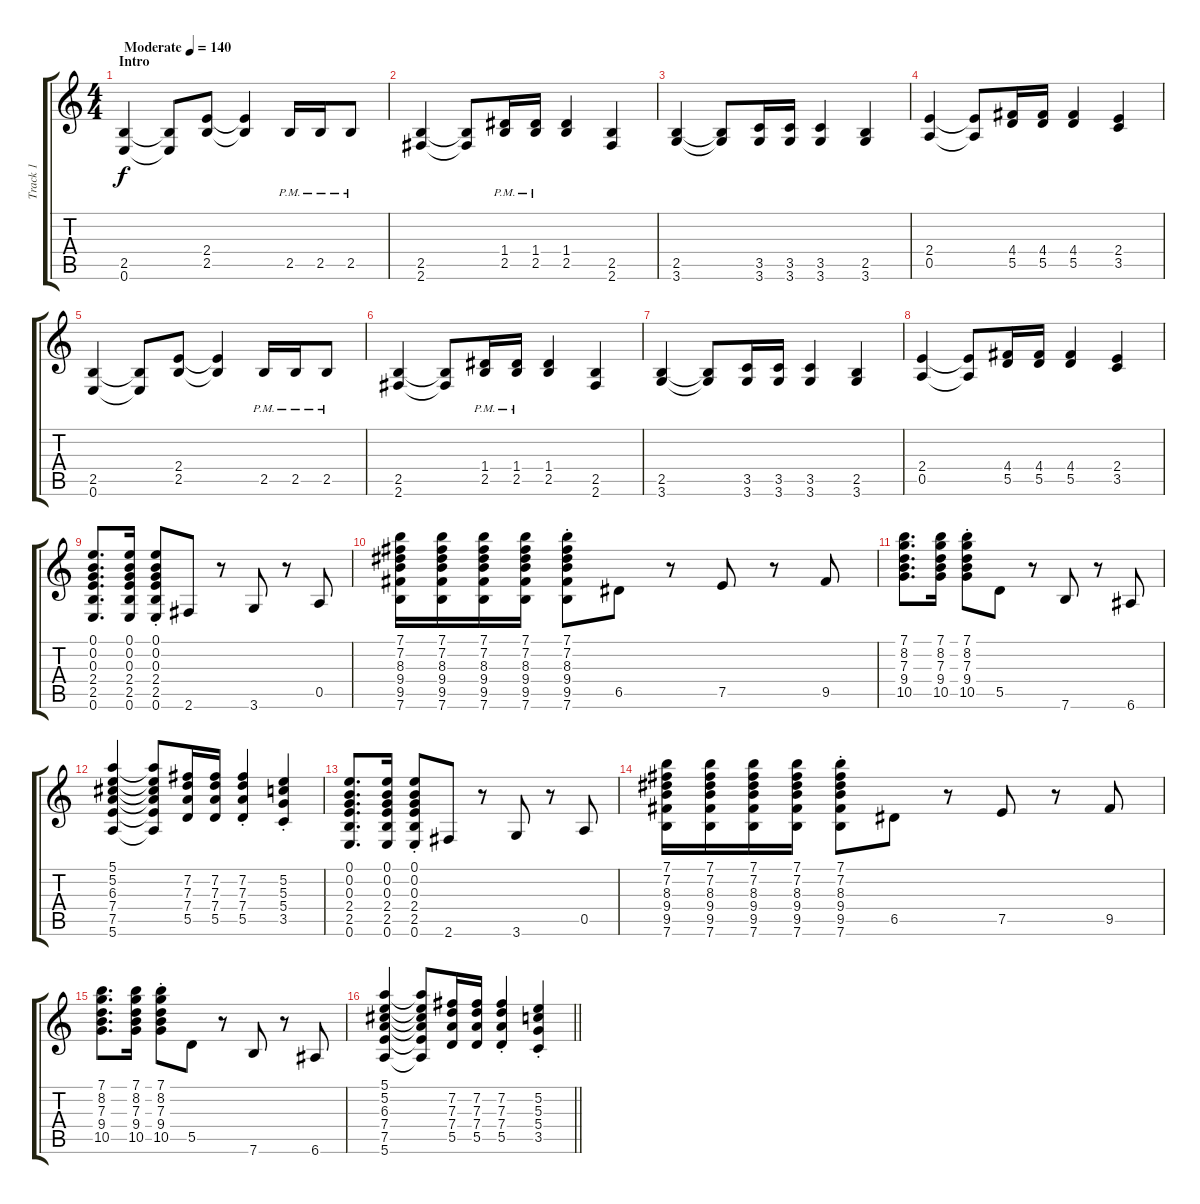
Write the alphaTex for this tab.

\track ("Track 1" "Track 1") {instrument distortionguitar}
\staff {score tabs}
\tuning (E4 B3 G3 D3 A2 E2) {hide}
\ts (4 4)
\section ("" "Intro")
\tempo (140 "Moderate")
\clef g2
\ks c
(2.5 0.6).4{dy f instrument distortionguitar} (2.5{t} 0.6{t}).8 (2.4 2.5).8 (2.4{t} 2.5{t}).4 2.5{pm}.16 2.5{pm}.16 2.5{pm}.8 |
(2.5 2.6).4 (2.5{t} 2.6{t}).8 (1.4 2.5{pm}).16 (1.4 2.5{pm}).16 (1.4 2.5).4 (2.5 2.6).4 |
(2.5 3.6).4 (2.5{t} 3.6{t}).8 (3.5 3.6).16 (3.5 3.6).16 (3.5 3.6).4 (2.5 3.6).4 |
(2.4 0.5).4 (2.4{t} 0.5{t}).8 (4.4 5.5).16 (4.4 5.5).16 (4.4 5.5).4 (2.4 3.5).4 |
(2.5 0.6).4 (2.5{t} 0.6{t}).8 (2.4 2.5).8 (2.4{t} 2.5{t}).4 2.5{pm}.16 2.5{pm}.16 2.5{pm}.8 |
(2.5 2.6).4 (2.5{t} 2.6{t}).8 (1.4 2.5{pm}).16 (1.4 2.5{pm}).16 (1.4 2.5).4 (2.5 2.6).4 |
(2.5 3.6).4 (2.5{t} 3.6{t}).8 (3.5 3.6).16 (3.5 3.6).16 (3.5 3.6).4 (2.5 3.6).4 |
(2.4 0.5).4 (2.4{t} 0.5{t}).8 (4.4 5.5).16 (4.4 5.5).16 (4.4 5.5).4 (2.4 3.5).4 |
(0.1 0.2 0.3 2.4 2.5 0.6).8{d} (0.1 0.2 0.3 2.4 2.5 0.6).16 (0.1 0.2 0.3 2.4 2.5 0.6{st}).8 2.6.8 r.8 3.6.8 r.8 0.5.8 |
(7.1 7.2 8.3 9.4 9.5 7.6).16 (7.1 7.2 8.3 9.4 9.5 7.6).16 (7.1 7.2 8.3 9.4 9.5 7.6).16 (7.1 7.2 8.3 9.4 9.5 7.6).16 (7.1 7.2 8.3{st} 9.4 9.5 7.6).8 6.5.8 r.8 7.5.8 r.8 9.5.8 |
(7.1 8.2 7.3 9.4 10.5).8{d} (7.1 8.2 7.3 9.4 10.5).16 (7.1 8.2 7.3 9.4 10.5{st}).8 5.5.8 r.8 7.6.8 r.8 6.6.8 |
(5.1 5.2 6.3 7.4 7.5 5.6).4 (5.1{t} 5.2{t} 6.3{t} 7.4{t} 7.5{t} 5.6{t}).8 (7.2 7.3 7.4 5.5).16 (7.2 7.3 7.4 5.5).16 (7.2 7.3{st} 7.4 5.5).4 (5.2 5.3 5.4 3.5{st}).4 |
(0.1 0.2 0.3 2.4 2.5 0.6).8{d} (0.1 0.2 0.3 2.4 2.5 0.6).16 (0.1 0.2 0.3 2.4 2.5 0.6{st}).8 2.6.8 r.8 3.6.8 r.8 0.5.8 |
(7.1 7.2 8.3 9.4 9.5 7.6).16 (7.1 7.2 8.3 9.4 9.5 7.6).16 (7.1 7.2 8.3 9.4 9.5 7.6).16 (7.1 7.2 8.3 9.4 9.5 7.6).16 (7.1 7.2 8.3{st} 9.4 9.5 7.6).8 6.5.8 r.8 7.5.8 r.8 9.5.8 |
(7.1 8.2 7.3 9.4 10.5).8{d} (7.1 8.2 7.3 9.4 10.5).16 (7.1 8.2 7.3 9.4 10.5{st}).8 5.5.8 r.8 7.6.8 r.8 6.6.8 |
\barLineRight lightlight
(5.1 5.2 6.3 7.4 7.5 5.6).4 (5.1{t} 5.2{t} 6.3{t} 7.4{t} 7.5{t} 5.6{t}).8 (7.2 7.3 7.4 5.5).16 (7.2 7.3 7.4 5.5).16 (7.2 7.3{st} 7.4 5.5).4 (5.2 5.3 5.4 3.5{st}).4
